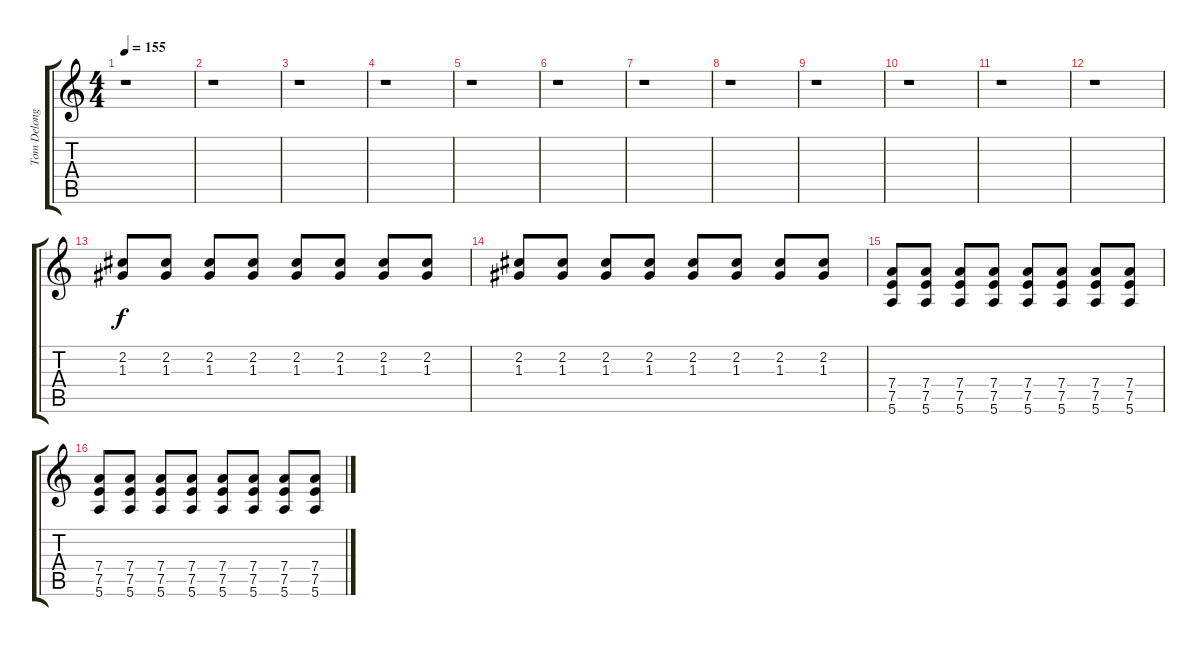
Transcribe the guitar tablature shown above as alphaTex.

\track ("Tom Delonge(guitar)" "Tom Delong") {instrument overdrivenguitar}
\staff {score tabs}
\tuning (E4 B3 G3 D3 A2 E2) {hide}
\ts (4 4)
\tempo 155
\clef g2
\ks c
r.1{dy f} |
r.1 |
r.1 |
r.1 |
r.1 |
r.1 |
r.1 |
r.1 |
r.1 |
r.1 |
r.1 |
r.1 |
(2.2 1.3).8 (2.2 1.3).8 (2.2 1.3).8 (2.2 1.3).8 (2.2 1.3).8 (2.2 1.3).8 (2.2 1.3).8 (2.2 1.3).8 |
(2.2 1.3).8 (2.2 1.3).8 (2.2 1.3).8 (2.2 1.3).8 (2.2 1.3).8 (2.2 1.3).8 (2.2 1.3).8 (2.2 1.3).8 |
(7.4 7.5 5.6).8 (7.4 7.5 5.6).8 (7.4 7.5 5.6).8 (7.4 7.5 5.6).8 (7.4 7.5 5.6).8 (7.4 7.5 5.6).8 (7.4 7.5 5.6).8 (7.4 7.5 5.6).8 |
(7.4 7.5 5.6).8 (7.4 7.5 5.6).8 (7.4 7.5 5.6).8 (7.4 7.5 5.6).8 (7.4 7.5 5.6).8 (7.4 7.5 5.6).8 (7.4 7.5 5.6).8 (7.4 7.5 5.6).8
